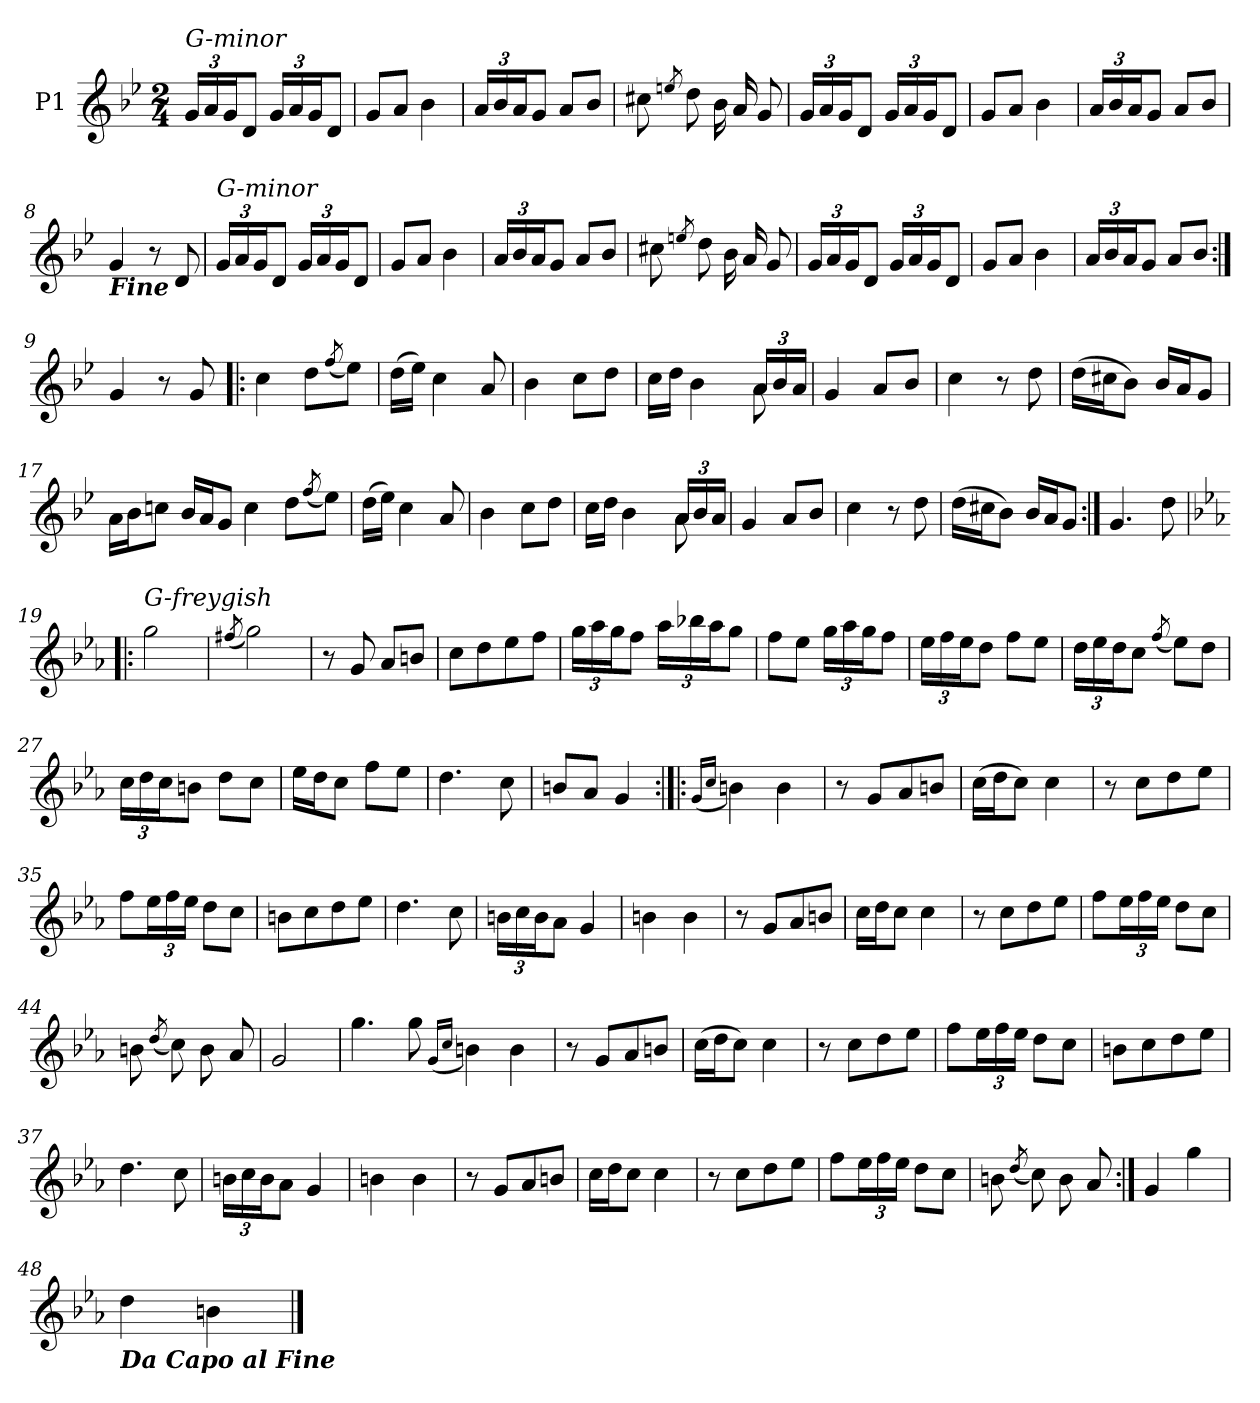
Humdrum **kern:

**kern
*part1
*staff1
*I"P1
*clefG2
*k[b-e-]
*g:
*M2/4
=1
!LO:TX:a:i:t=G-minor
24gLL
24a
24gJ
8dJ
24gLL
24a
24gJ
8dJ
=2
8gL
8aJ
4b-
=3
24aLL
24b-
24aJ
8gJ
8aL
8b-J
=4
8cc#X
8qeen/
8dd
16b-
16a
8g
=5
24gLL
24a
24gJ
8dJ
24gLL
24a
24gJ
8dJ
=6
8gL
8aJ
4b-
=7
24aLL
24b-
24aJ
8gJ
8aL
8b-J
=8
!LO:TX:b:Bi:t=Fine
4g
8r
8d
=1
!LO:TX:a:i:t=G-minor
24gLL
24a
24gJ
8dJ
24gLL
24a
24gJ
8dJ
=2
8gL
8aJ
4b-
=3
24aLL
24b-
24aJ
8gJ
8aL
8b-J
=4
8cc#X
8qeen/
8dd
16b-
16a
8g
=5
24gLL
24a
24gJ
8dJ
24gLL
24a
24gJ
8dJ
=6
8gL
8aJ
4b-
=7
24aLL
24b-
24aJ
8gJ
8aL
8b-J
=9:|!
4g
8r
8g
=10!|:
4cc
8ddL
(8qff/
8ee-J)
=11
(16ddLL
16ee-JJ)
4cc
8a
=12
4b-
8ccL
8ddJ
=13
*^
4ryy	16ccLL
.	16ddJJ
.	4b-
8ryy	.
24aLL	8a
24b-	.
24aJJ	.
*v	*v
=14
4g
8aL
8b-J
=15
4cc
8r
8dd
=16
(16ddLL
16cc#XJ
8b-J)
16b-LL
16aJ
8gJ
=17
16aLL
16b-J
8ccnJ
16b-LL
16aJ
8gJ
4cc
8ddL
(8qff/
8ee-J)
=11
(16ddLL
16ee-JJ)
4cc
8a
=12
4b-
8ccL
8ddJ
=13
*^
4ryy	16ccLL
.	16ddJJ
.	4b-
8ryy	.
24aLL	8a
24b-	.
24aJJ	.
*v	*v
=14
4g
8aL
8b-J
=15
4cc
8r
8dd
=16
(16ddLL
16cc#XJ
8b-J)
16b-LL
16aJ
8gJ
=18:|!
4.g
8dd
=19!|:
*k[b-e-a-]
!LO:TX:a:i:t=G-freygish
2gg
=20
(8qff#X/
2gg)
=21
8r
8g
8a-L
8bnJ
=22
8ccL
8dd
8ee-
8ffJ
=23
24ggLL
24aa-
24ggJ
8ffJ
24aa-LL
24bb-X
24aa-J
8ggJ
=24
8ffL
8ee-J
24ggLL
24aa-
24ggJ
8ffJ
=25
24ee-LL
24ff
24ee-J
8ddJ
8ffL
8ee-J
=26
24ddLL
24ee-
24ddJ
8ccJ
(8qff/
8ee-L)
8ddJ
=27
24ccLL
24dd
24ccJ
8bnJ
8ddL
8ccJ
=28
16ee-LL
16ddJ
8ccJ
8ffL
8ee-J
=29
4.dd
8cc
=30
8bnL
8a-J
4g
=31:|!|:
(16qqg/LL
16qqcc/JJ
4bn)
4b
=32
8r
8gL
8a-
8bnJ
=33
(16ccLL
16ddJ
8ccJ)
4cc
=34
8r
8ccL
8dd
8ee-J
=35
8ffL
24ee-L
24ff
24ee-JJ
8ddL
8ccJ
=36
8bnL
8cc
8dd
8ee-J
=37
4.dd
8cc
=38
24bnLL
24cc
24bJ
8a-J
4g
=39
4bn
4b
=40
8r
8gL
8a-
8bnJ
=41
16ccLL
16ddJ
8ccJ
4cc
=42
8r
8ccL
8dd
8ee-J
=43
8ffL
24ee-L
24ff
24ee-JJ
8ddL
8ccJ
=44
8bn
(8qdd/
8cc)
8b
8a-
=45
2g
=46
4.gg
8gg
(16qqg/LL
16qqcc/JJ
4bn)
4b
=32
8r
8gL
8a-
8bnJ
=33
(16ccLL
16ddJ
8ccJ)
4cc
=34
8r
8ccL
8dd
8ee-J
=35
8ffL
24ee-L
24ff
24ee-JJ
8ddL
8ccJ
=36
8bnL
8cc
8dd
8ee-J
=37
4.dd
8cc
=38
24bnLL
24cc
24bJ
8a-J
4g
=39
4bn
4b
=40
8r
8gL
8a-
8bnJ
=41
16ccLL
16ddJ
8ccJ
4cc
=42
8r
8ccL
8dd
8ee-J
=43
8ffL
24ee-L
24ff
24ee-JJ
8ddL
8ccJ
=44
8bn
(8qdd/
8cc)
8b
8a-
=47:|!
4g
4gg
=48
!LO:TX:b:Bi:t=Da Capo al Fine
4dd
4bn
==
*-
